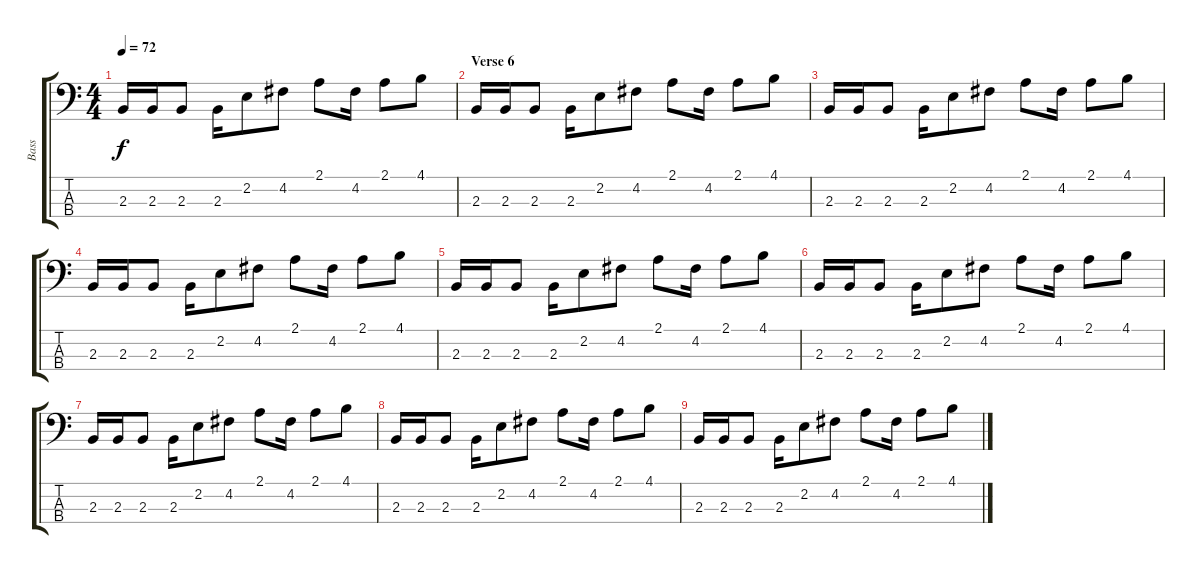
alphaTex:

\track ("Bass" "Bass") {instrument electricbasspick}
\staff {score tabs}
\tuning (G2 D2 A1 E1) {hide}
\ts (4 4)
\tempo 72
\clef f4
\ks c
2.3.16{dy f} 2.3.16 2.3.8 2.3.16 2.2.8 4.2.8 2.1.8 4.2.16 2.1.8 4.1.8 |
\section ("" "Verse 6")
2.3.16 2.3.16 2.3.8 2.3.16 2.2.8 4.2.8 2.1.8 4.2.16 2.1.8 4.1.8 |
2.3.16 2.3.16 2.3.8 2.3.16 2.2.8 4.2.8 2.1.8 4.2.16 2.1.8 4.1.8 |
2.3.16 2.3.16 2.3.8 2.3.16 2.2.8 4.2.8 2.1.8 4.2.16 2.1.8 4.1.8 |
2.3.16 2.3.16 2.3.8 2.3.16 2.2.8 4.2.8 2.1.8 4.2.16 2.1.8 4.1.8 |
2.3.16 2.3.16 2.3.8 2.3.16 2.2.8 4.2.8 2.1.8 4.2.16 2.1.8 4.1.8 |
2.3.16 2.3.16 2.3.8 2.3.16 2.2.8 4.2.8 2.1.8 4.2.16 2.1.8 4.1.8 |
2.3.16 2.3.16 2.3.8 2.3.16 2.2.8 4.2.8 2.1.8 4.2.16 2.1.8 4.1.8 |
2.3.16 2.3.16 2.3.8 2.3.16 2.2.8 4.2.8 2.1.8 4.2.16 2.1.8 4.1.8
